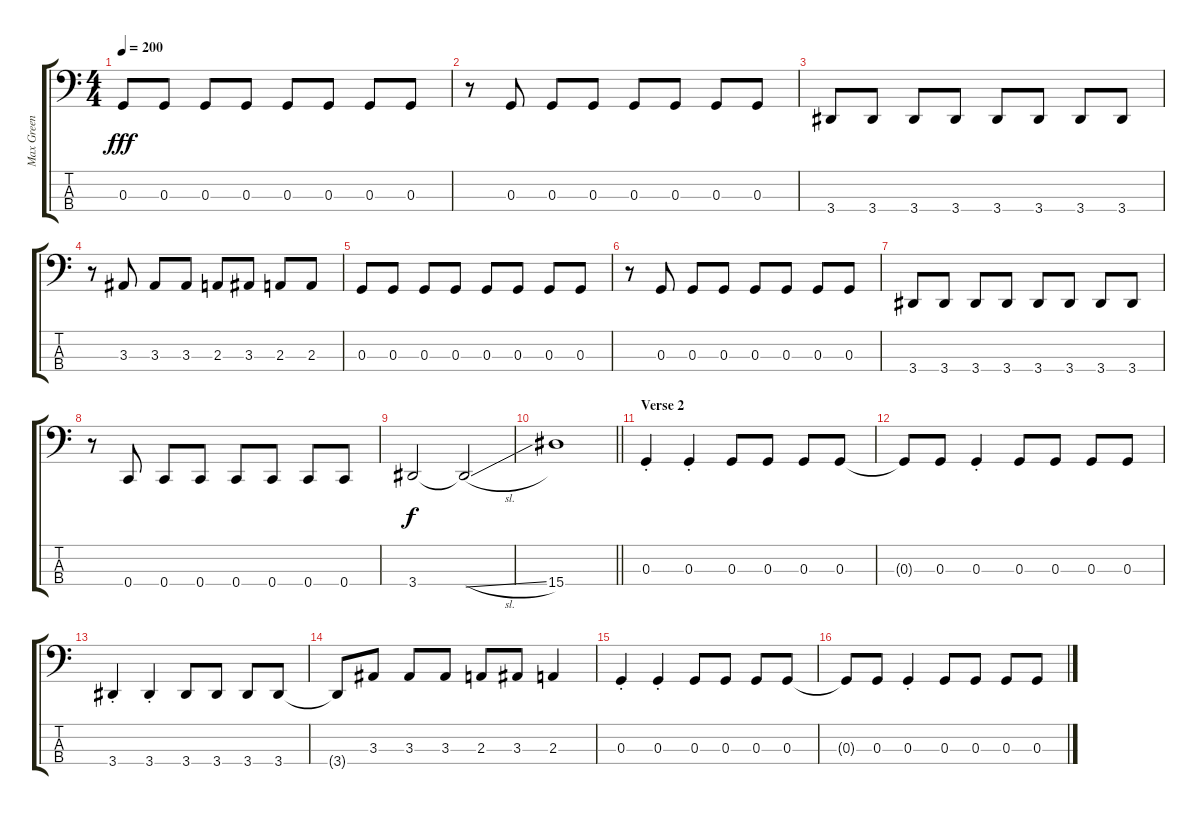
\track ("Max Green" "Max Green") {instrument electricbassfinger}
\staff {score tabs}
\tuning (F2 C2 G1 C1) {hide}
\ts (4 4)
\tempo 200
\clef f4
\ks c
0.3.8{dy fff} 0.3.8 0.3.8 0.3.8 0.3.8 0.3.8 0.3.8 0.3.8 |
r.8 0.3.8 0.3.8 0.3.8 0.3.8 0.3.8 0.3.8 0.3.8 |
3.4.8 3.4.8 3.4.8 3.4.8 3.4.8 3.4.8 3.4.8 3.4.8 |
r.8 3.3.8 3.3.8 3.3.8 2.3.8 3.3.8 2.3.8 2.3.8 |
0.3.8 0.3.8 0.3.8 0.3.8 0.3.8 0.3.8 0.3.8 0.3.8 |
r.8 0.3.8 0.3.8 0.3.8 0.3.8 0.3.8 0.3.8 0.3.8 |
3.4.8 3.4.8 3.4.8 3.4.8 3.4.8 3.4.8 3.4.8 3.4.8 |
r.8 0.4.8 0.4.8 0.4.8 0.4.8 0.4.8 0.4.8 0.4.8 |
3.4.2{dy f} 3.4{sl t}.2 |
\barLineRight lightlight
15.4.1 |
\section ("" "Verse 2")
0.3{st}.4 0.3{st}.4 0.3.8 0.3.8 0.3.8 0.3.8 |
0.3{t}.8 0.3.8 0.3{st}.4 0.3.8 0.3.8 0.3.8 0.3.8 |
3.4{st}.4 3.4{st}.4 3.4.8 3.4.8 3.4.8 3.4.8 |
3.4{t}.8 3.3.8 3.3.8 3.3.8 2.3.8 3.3.8 2.3.4 |
0.3{st}.4 0.3{st}.4 0.3.8 0.3.8 0.3.8 0.3.8 |
0.3{t}.8 0.3.8 0.3{st}.4 0.3.8 0.3.8 0.3.8 0.3.8
